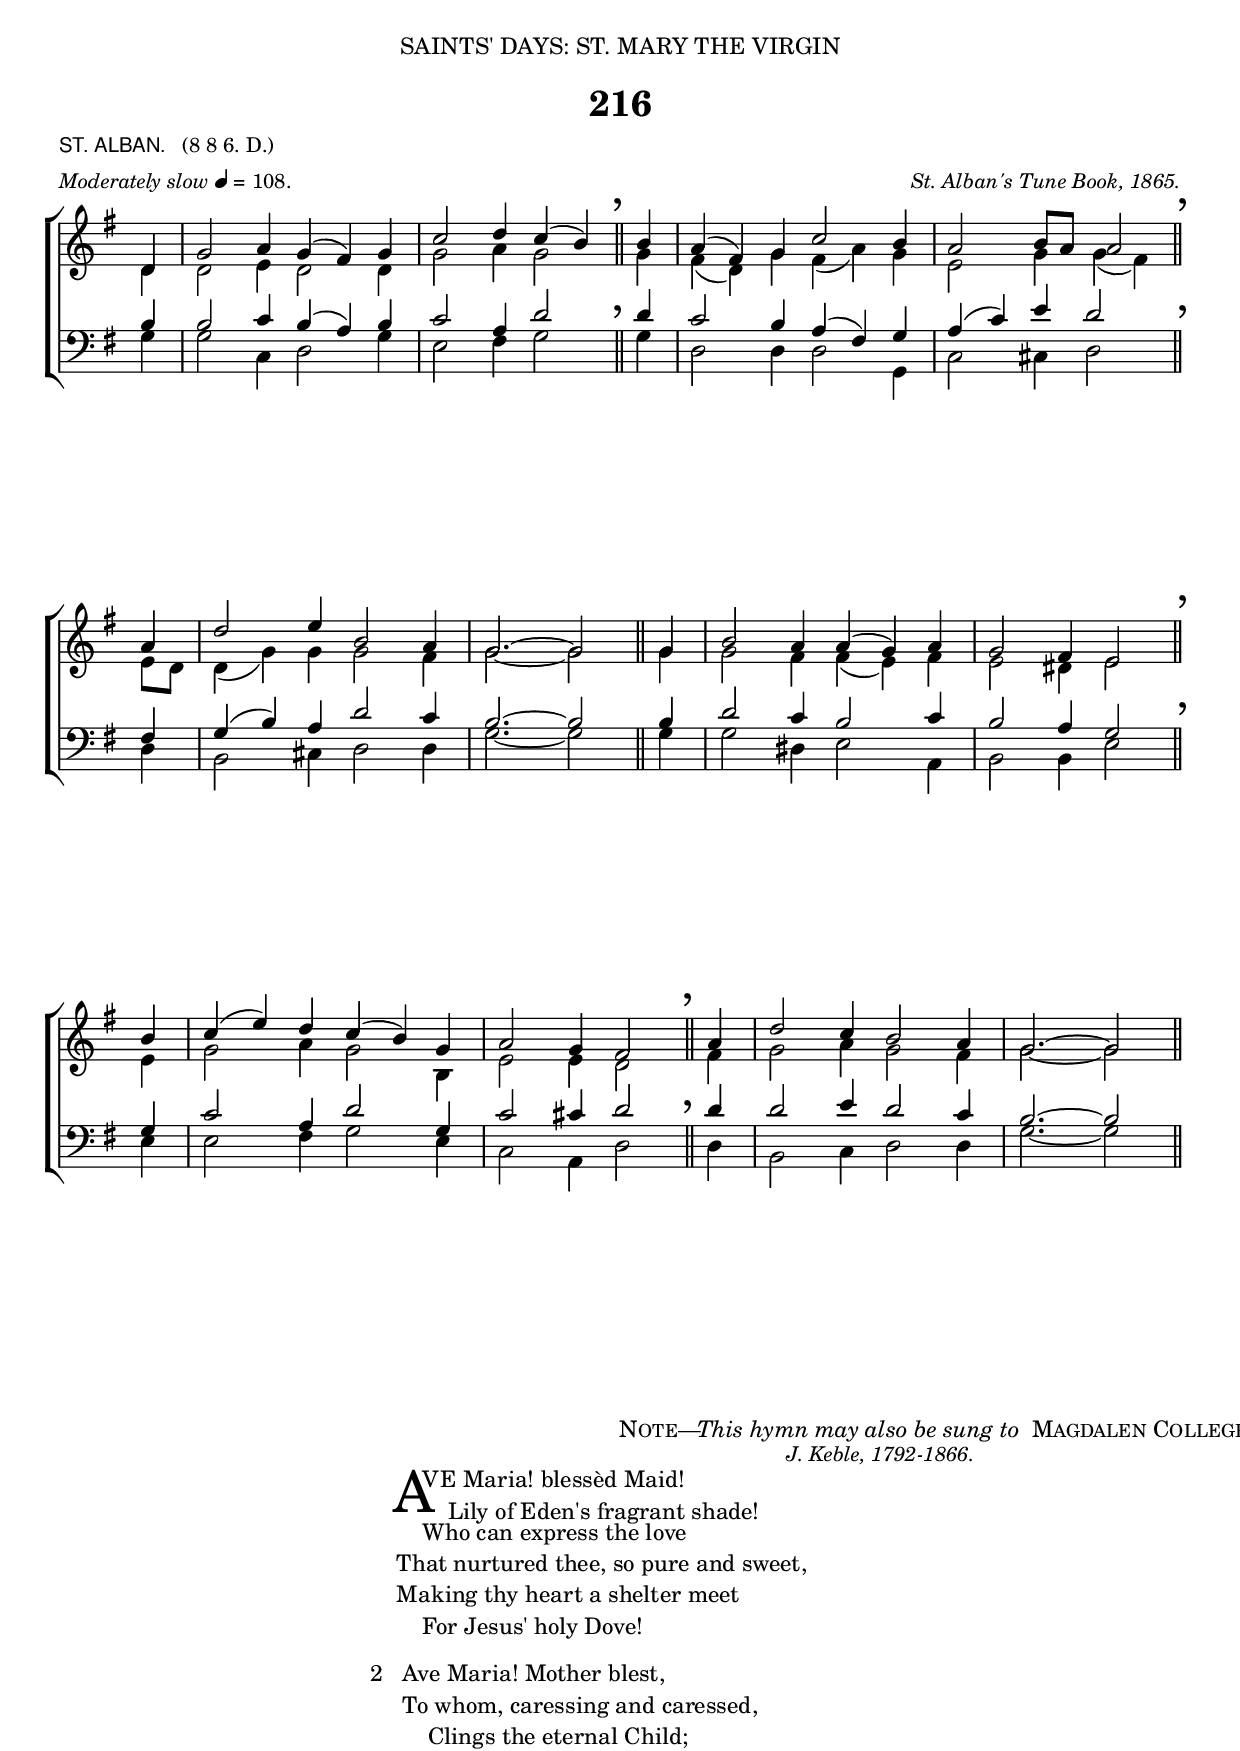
%%% 342.png
%%% Hymn 216. Ave Maria! blessed Maid!
%%% Rev 1.

\version "2.10.23"

\header {
	dedication = \markup { \center-align { "SAINTS' DAYS: ST. MARY THE VIRGIN" \hspace #0.1 }}
	title = "216"
	poet = \markup { \small { \sans "ST. ALBAN." \hspace #1 \roman  "(8 8 6. D.)" } }
	meter =  \markup { \small { \italic "Moderately slow" \general-align #Y #DOWN \note #"4" #0.5 = 108.} }
	arranger = \markup { \small \italic "St. Alban's Tune Book, 1865."}
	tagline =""
			}

%%%%%%%%%%%%%%%%%%%%%%%%%%%%macros begin
%%generates the breathmarks

breathmark = { 
	\override Score.RehearsalMark #'break-visibility = #begin-of-line-invisible
	\override Score.RehearsalMark #'Y-offset = #'4.0
	\override Score.RehearsalMark #'X-offset = #'-0.5
	\mark \markup { \fontsize #4 "," }
	}

augdots = { 
 \once \override Voice.Dots #'stencil = #ly:text-interface::print 
 \once \override Voice.Dots #'text = \markup {  \hspace #0 \raise #1 
                                                \line { \translate #(cons -0.2 0) 
                                                \override #'(baseline-skip . 1 )  
                                                   \column { 
                                                     \musicglyph #"dots.dot" 
                                                     \musicglyph #"dots.dot" } } }
 }

%%%%%%%%%%%%%%%%%%%%%%%%%%%macro end

global = {
\time 6/4
\key g \major
\set Staff.midiInstrument = "church organ"
}

soprano = \relative c' { 
  \partial 4 d4 \bar "|" g2 a4 g(fis) g \bar "|" c2 d4 c(b) \breathmark \bar "||" b4 \bar "|" a(fis) g c2 b4 \bar "|" a2 b8 a \once \override NoteColumn #'force-hshift = #1.5 a2 \breathmark \bar "||" \break
  a4 \bar "|" d2 e4 b2 a4 \bar "|" g2.~g2 \bar "||" g4 \bar "|" b2 a4 a(g) a \bar "|" g2 fis4 e2 \breathmark \bar "||" \break
  b'4 \bar "|" c(e) d c(b) g \bar "|" a2 g4 fis2 \breathmark \bar "||" a4 \bar "|" d2 c4 b2 a4 \bar "|" g2.~g2 \bar "||" }
 
alto = \relative c' { 
  \partial 4 d4 \bar "|" d2 e4 d2 d4 \bar "|" g2 a4 g2 \bar "||" g4 \bar "|" fis(d) g fis(a) g \bar "|" e2 g4 g(fis) \bar "||" \break
  e8 d \bar "|" d4(g) g g2 fis4 \bar "|" \augdots g2.~g2 \bar "||" g4 \bar "|" g2 fis4 fis(e) fis \bar "|" e2 dis4 e2 \bar "||" \break
  e4 \bar "|" g2 a4 g2 b,4 \bar "|" e2 e4 d2 \bar "||" fis4 \bar "|" g2 a4 g2 fis4 \bar "||" \augdots g2.~g2 \bar "||"  }

tenor = \relative c { 
  \clef bass \partial 4 b'4 \bar "|" b2 c4 b(a) b \bar "|" c2 a4 d2 \bar "||" d4 c2 b4 a(fis) g \bar "|" a(c) e d2 \bar "||" \break
  fis,4 \bar "|" g(b) a d2 c4 \bar "|" b2.~b2 \bar "||" b4 \bar "|" d2 c4 b2 c4 \bar "|" b2 a4 g2 \bar "||" \break
  g4 \bar "|" c2 a4 d2 g,4 \bar "|" c2 cis4 d2 \bar "||" d4 \bar "|" d2 e4 d2 c4 \bar "|" b2.~b2 \bar "||" }

bass = \relative c { 
  \clef bass \partial 4 g'4 \bar "|" g2 c,4 d2 g4 \bar "|" e2 fis4 g2 \bar "||" g4 \bar "|" d2 d4 d2 g,4 \bar "|" c2 cis4 d2 \bar "||" \break
  d4 \bar "|" b2 cis4 d2 d4 \bar "|" g2.~g2 \bar "||" g4 \bar "|" g2 dis4 e2 a,4 \bar "|" b2 b4 e2 \bar "||" \break
  e4 \bar "|" e2 fis4 g2 e4 \bar "|" c2 a4 d2 \bar "||" d4 \bar "|"  b2 c4 d2 d4 \bar "|" g2.~g2 \bar "||" }

#(ly:set-option 'point-and-click #f)


\paper {
  #(set-paper-size "a4")
%  annotate-spacing = ##t
  print-page-number = ##f
  ragged-last-bottom = ##t
  ragged-bottom = ##f
}

\book{

%%% Score block	

\score{
\new ChoirStaff
<<
	\context Staff = upper <<
	\context Voice = sopranos { \voiceOne \global \soprano }
	\context Voice = altos { \voiceTwo \global \alto }
							>>
		\context Staff = lower <<
		\context Voice = tenors { \voiceOne \global \tenor }
		\context Voice = basses { \voiceTwo \global \bass}
								>>
>>

\layout {
	indent=0
	\context { \Score \remove "Bar_number_engraver" }
	\context { \Staff \remove "Time_signature_engraver" }
	\context { \Score \remove "Mark_engraver" }
		\context { \Staff \consists "Mark_engraver" }
	}
%%midi
\midi { \context { \Score tempoWholesPerMinute = #(ly:make-moment 108 4)}}%% midi score bracket

}%%score

\markup { \hspace #54 \center-align {
	\line {\smallCaps "Note" \hspace #-1.2 ".—" \hspace #-1  \italic "This hymn may also be sung to" \smallCaps " Magdalen College (" \hspace #-1 \italic "No." "457)." }
%       \line {"                "}  %%% force blank space before start of lyrics if needed
%	\line {"                "}  %%% and more blank space if needed
%	\line {"                "}  %%% and more blank space if needed.
}}


%%lyric titles

\markup { \hspace #70 \small \italic "J. Keble, 1792-1866."}  


%%% Lyrics

\markup { \hspace #30 %%add space as necc. to center the column
          \column { %% super column of everything
	              \column { %%stanza 1 is a column of 2 lines  
	                  \line { \hspace #2.2 \column { \lower #2.4 \fontsize #8 "A" }   %%Drop Cap goes here
				  \hspace #-1.8    %% adjust this if other letters are too far from Drop Cap
				  \column  { \raise #0.0 "VE Maria! blessèd Maid!"
			                               "    Lily of Eden's fragrant shade!" } }          
	                  \line {  \hspace #2.5  %%adjust hspace until this line left edge is flush with Drop Cap
				   \lower  #1.56  %%adjust this until the line spacing looks right
				   \column {   
					   "    Who can express the love"
					   "That nurtured thee, so pure and sweet,"
					   "Making thy heart a shelter meet"
					   "    For Jesus' holy Dove!"
					   "             " %%% add vertical spacing between verses
			  		}}
		      } %%% end verse 1	
           		\line { "2  "
			   \column {	     
				   "Ave Maria! Mother blest,"
				   "To whom, caressing and caressed,"
				   "    Clings the eternal Child;"
				   "Favoured beyond Archangels' dream."
				   "When first on thee with tenderest gleam"
				   "    Thy new-born Saviour smiled."
				   "             " %%% add vertical spacing between verses
			}} 

	  } %%% end supercolumn
} %%% end markup	  
       
       
%%fake score block to occupy space and force a pagebreak.  Can't think of a better way of doing this.
\score{
	{s4 }
\header { breakbefore = ##f piece = ##f opus = ##f tagline = ##f }
\layout{	
	\context { \Staff
		\remove Time_signature_engraver
		\remove Key_engraver
		\remove Clef_engraver
		\remove Staff_symbol_engraver
}}}
%%% Second page
%%% continuation of  lyrics

\markup { \hspace #30   %%add space as necc. to center the column  
		\column { 
			\hspace #1  % adds vertical spacing between verses  
			
			\line { "3  "
			   \column {	     
				   "Thou wept'st meek Maiden, Mother mild,"
				   "Thou wept'st upon thy sinless Child,"
				   "    Thy very heart was riven:"
				   "And yet, what mourning matron here"
				   "Would deem thy sorrows bought too dear"
				   "    By all on this side heaven!"
				   "             " %%% add vertical spacing between verses
			}}
           		\line { "4  "
			   \column {	     
				   "A Son that never did amiss,"
				   "That never shamed his Mother's kiss,"
				   "    Nor crossed her fondest prayer:"
				   "E'en from the Tree he deign'd to bow"
				   "For her his agonizèd brow,"
				   "    Her, his sole earthly care."
				   "             " %%% add vertical spacing between verses
			}}  
           		\line { "5. "
			   \column {	     
				   "Ave Maria! thou whose name"
				   "All but adoring love may claim."
				   "    Yet may we reach thy shrine;"
				   "For he, thy Son and Saviour, vows"
				   "To crown all lowly lofty brows"
				   "    With love and joy like thine."
				   "             " %%% add vertical spacing between verses
			}}
	  }
} %%% lyric markup bracket


%%Amen score block
\score {
\new ChoirStaff
	<<
	\context Staff = upper \with { fontsize = #-3 \override StaffSymbol #'staff-space = #(magstep -2) }
		<<
		\context Voice = "sopranos" { \relative c' {\clef treble \global \voiceOne g'1 g \bar "||" }}
		\context Voice = "altos" { \relative c' {\clef treble \global \voiceTwo e1 d \bar "||" }}
		>>
		\context Lyrics \lyricsto "altos" { \override LyricText #'font-size = #-1 A -- men. }
	\context Staff = lower \with { fontsize = #-3 \override StaffSymbol #'staff-space = #(magstep -2) }
		<<
		\context Voice = "tenors" { \relative c {\clef bass \global \voiceOne c'1 b \bar "||" }}
		\context Voice = "basses" { \relative c {\clef bass \global \voiceTwo c1 g \bar "||" }}
		>>
>>

\header { breakbefore = ##f piece = " " opus = " " }
\layout {
	\context { \Score timing = ##f }
	ragged-right = ##t
	indent = 15\cm
	\context { \Staff \remove "Time_signature_engraver" }
	}%%layout

%%Amen midi
\midi { \context { \Score tempoWholesPerMinute = #(ly:make-moment 108 4) }} %%Amen midi 



}%%amen score

} %% book bracket
